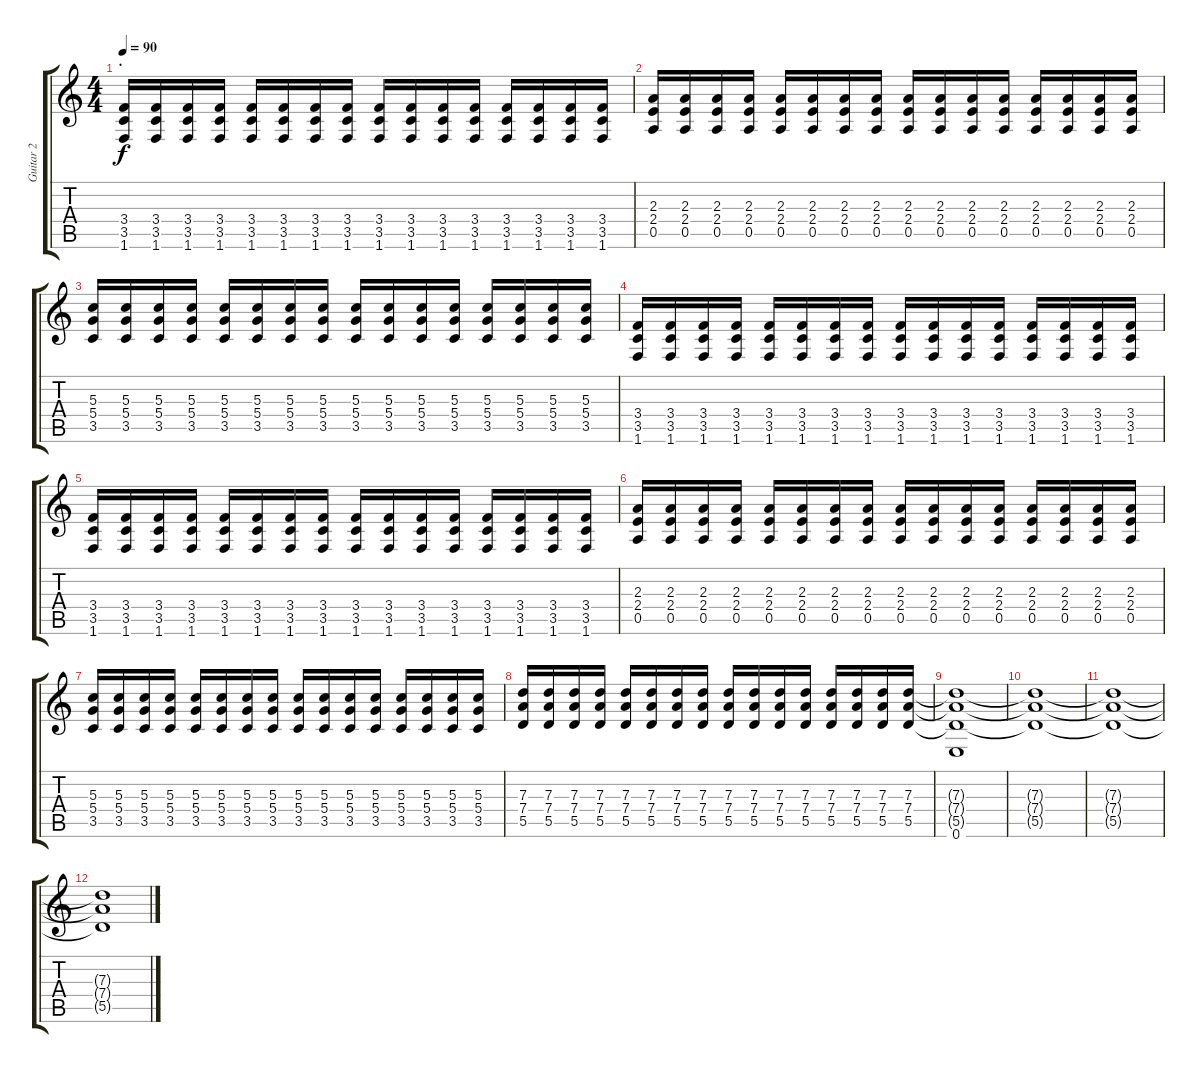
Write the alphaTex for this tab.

\track ("Guitar 2" "Guitar 2") {instrument distortionguitar}
\staff {score tabs}
\tuning (E4 B3 G3 D3 A2 E2) {hide}
\ts (4 4)
\section ("" ".")
\tempo 90
\clef g2
\ks c
(3.4 3.5 1.6).16{dy f} (3.4 3.5 1.6).16 (3.4 3.5 1.6).16 (3.4 3.5 1.6).16 (3.4 3.5 1.6).16 (3.4 3.5 1.6).16 (3.4 3.5 1.6).16 (3.4 3.5 1.6).16 (3.4 3.5 1.6).16 (3.4 3.5 1.6).16 (3.4 3.5 1.6).16 (3.4 3.5 1.6).16 (3.4 3.5 1.6).16 (3.4 3.5 1.6).16 (3.4 3.5 1.6).16 (3.4 3.5 1.6).16 |
(2.3 2.4 0.5).16 (2.3 2.4 0.5).16 (2.3 2.4 0.5).16 (2.3 2.4 0.5).16 (2.3 2.4 0.5).16 (2.3 2.4 0.5).16 (2.3 2.4 0.5).16 (2.3 2.4 0.5).16 (2.3 2.4 0.5).16 (2.3 2.4 0.5).16 (2.3 2.4 0.5).16 (2.3 2.4 0.5).16 (2.3 2.4 0.5).16 (2.3 2.4 0.5).16 (2.3 2.4 0.5).16 (2.3 2.4 0.5).16 |
(5.3 5.4 3.5).16 (5.3 5.4 3.5).16 (5.3 5.4 3.5).16 (5.3 5.4 3.5).16 (5.3 5.4 3.5).16 (5.3 5.4 3.5).16 (5.3 5.4 3.5).16 (5.3 5.4 3.5).16 (5.3 5.4 3.5).16 (5.3 5.4 3.5).16 (5.3 5.4 3.5).16 (5.3 5.4 3.5).16 (5.3 5.4 3.5).16 (5.3 5.4 3.5).16 (5.3 5.4 3.5).16 (5.3 5.4 3.5).16 |
(3.4 3.5 1.6).16 (3.4 3.5 1.6).16 (3.4 3.5 1.6).16 (3.4 3.5 1.6).16 (3.4 3.5 1.6).16 (3.4 3.5 1.6).16 (3.4 3.5 1.6).16 (3.4 3.5 1.6).16 (3.4 3.5 1.6).16 (3.4 3.5 1.6).16 (3.4 3.5 1.6).16 (3.4 3.5 1.6).16 (3.4 3.5 1.6).16 (3.4 3.5 1.6).16 (3.4 3.5 1.6).16 (3.4 3.5 1.6).16 |
(3.4 3.5 1.6).16 (3.4 3.5 1.6).16 (3.4 3.5 1.6).16 (3.4 3.5 1.6).16 (3.4 3.5 1.6).16 (3.4 3.5 1.6).16 (3.4 3.5 1.6).16 (3.4 3.5 1.6).16 (3.4 3.5 1.6).16 (3.4 3.5 1.6).16 (3.4 3.5 1.6).16 (3.4 3.5 1.6).16 (3.4 3.5 1.6).16 (3.4 3.5 1.6).16 (3.4 3.5 1.6).16 (3.4 3.5 1.6).16 |
(2.3 2.4 0.5).16 (2.3 2.4 0.5).16 (2.3 2.4 0.5).16 (2.3 2.4 0.5).16 (2.3 2.4 0.5).16 (2.3 2.4 0.5).16 (2.3 2.4 0.5).16 (2.3 2.4 0.5).16 (2.3 2.4 0.5).16 (2.3 2.4 0.5).16 (2.3 2.4 0.5).16 (2.3 2.4 0.5).16 (2.3 2.4 0.5).16 (2.3 2.4 0.5).16 (2.3 2.4 0.5).16 (2.3 2.4 0.5).16 |
(5.3 5.4 3.5).16 (5.3 5.4 3.5).16 (5.3 5.4 3.5).16 (5.3 5.4 3.5).16 (5.3 5.4 3.5).16 (5.3 5.4 3.5).16 (5.3 5.4 3.5).16 (5.3 5.4 3.5).16 (5.3 5.4 3.5).16 (5.3 5.4 3.5).16 (5.3 5.4 3.5).16 (5.3 5.4 3.5).16 (5.3 5.4 3.5).16 (5.3 5.4 3.5).16 (5.3 5.4 3.5).16 (5.3 5.4 3.5).16 |
(7.3 7.4 5.5).16 (7.3 7.4 5.5).16 (7.3 7.4 5.5).16 (7.3 7.4 5.5).16 (7.3 7.4 5.5).16 (7.3 7.4 5.5).16 (7.3 7.4 5.5).16 (7.3 7.4 5.5).16 (7.3 7.4 5.5).16 (7.3 7.4 5.5).16 (7.3 7.4 5.5).16 (7.3 7.4 5.5).16 (7.3 7.4 5.5).16 (7.3 7.4 5.5).16 (7.3 7.4 5.5).16 (7.3 7.4 5.5).16{volume 1} |
(7.3{t} 7.4{t} 5.5{t} 0.6).1 |
(7.3{t} 7.4{t} 5.5{t}).1 |
(7.3{t} 7.4{t} 5.5{t}).1 |
(7.3{t} 7.4{t} 5.5{t}).1
